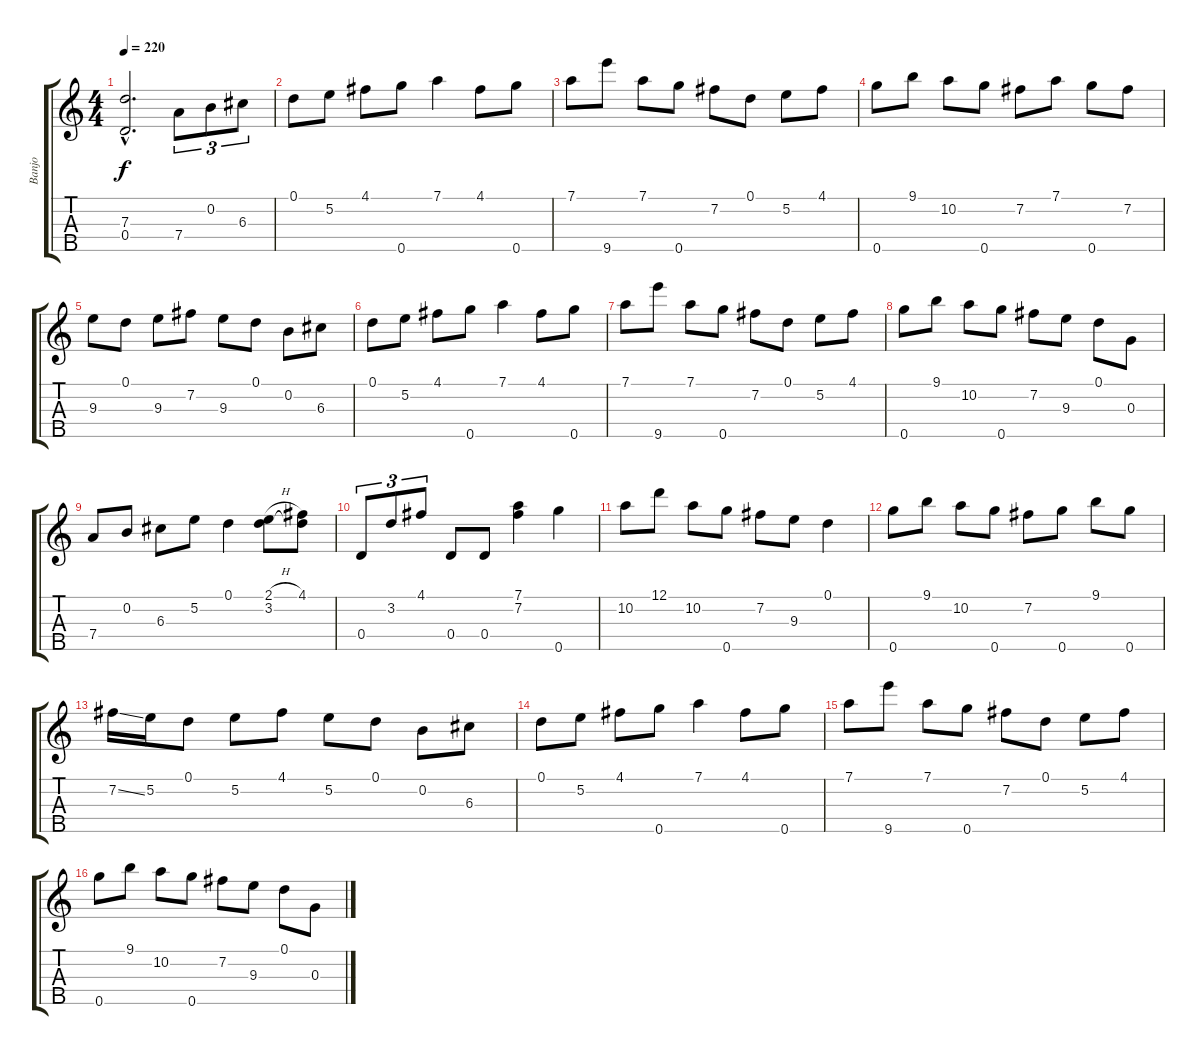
\track ("Banjo" "Banjo") {instrument banjo}
\staff {score tabs}
\tuning (D4 B3 G3 D3 G4) {hide}
\displaytranspose 12
\ts (4 4)
\tempo 220
\clef g2
\ks c
(7.3{hac} 0.4{hac}).2{d dy f instrument banjo} 7.4.8{tu (3 2)} 0.2.8{tu (3 2)} 6.3.8{tu (3 2)} |
0.1.8 5.2.8 4.1.8 0.5.8 7.1.4 4.1.8 0.5.8 |
7.1.8 9.5.8 7.1.8 0.5.8 7.2.8 0.1.8 5.2.8 4.1.8 |
0.5.8 9.1.8 10.2.8 0.5.8 7.2.8 7.1.8 0.5.8 7.2.8 |
9.3.8 0.1.8 9.3.8 7.2.8 9.3.8 0.1.8 0.2.8 6.3.8 |
0.1.8 5.2.8 4.1.8 0.5.8 7.1.4 4.1.8 0.5.8 |
7.1.8 9.5.8 7.1.8 0.5.8 7.2.8 0.1.8 5.2.8 4.1.8 |
0.5.8 9.1.8 10.2.8 0.5.8 7.2.8 9.3.8 0.1.8 0.3.8 |
7.4.8 0.2.8 6.3.8 5.2.8 0.1.4 (2.1{h} 3.2).8 (4.1 3.2{t}).8 |
0.4.8{tu (3 2)} 3.2.8{tu (3 2)} 4.1.8{tu (3 2)} 0.4.8 0.4.8 (7.1 7.2).4 0.5.4 |
10.2.8 12.1.8 10.2.8 0.5.8 7.2.8 9.3.8 0.1.4 |
0.5.8 9.1.8 10.2.8 0.5.8 7.2.8 0.5.8 9.1.8 0.5.8 |
7.2{ss}.16 5.2.16 0.1.8 5.2.8 4.1.8 5.2.8 0.1.8 0.2.8 6.3.8 |
0.1.8 5.2.8 4.1.8 0.5.8 7.1.4 4.1.8 0.5.8 |
7.1.8 9.5.8 7.1.8 0.5.8 7.2.8 0.1.8 5.2.8 4.1.8 |
0.5.8 9.1.8 10.2.8 0.5.8 7.2.8 9.3.8 0.1.8 0.3.8
